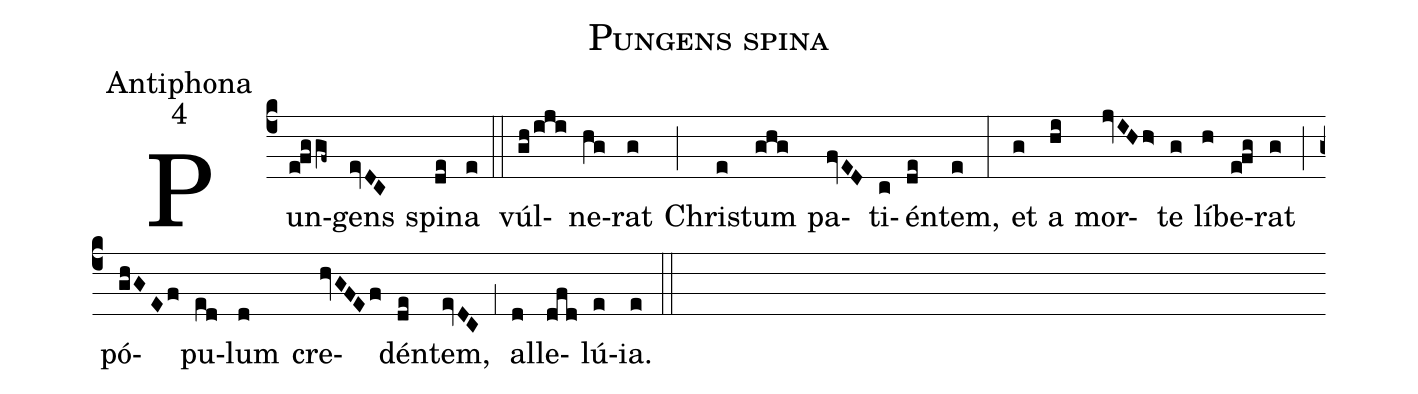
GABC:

name:Pungens spina;
office-part:Antiphona;
mode:4;
%%
(c4) Pun(e!fggf~)gens(evDC) spi(de)na(e) (::)
vúl(gh/iji)ne(hg)rat(g) (;) Chri(e)stum(ghg) pa(fvED)ti(c)én(de)tem,(e) (:)
et(g) a(hi) mor(jvIHh>)te(g) lí(h)be(e!fg)rat(g) (;) pó(ghGEf)pu(ed)lum(d) cre(hvGFEf)dén(de)tem,(evDC) (,1) al(d)le(dfd)lú(e)ia.(e) (::)
